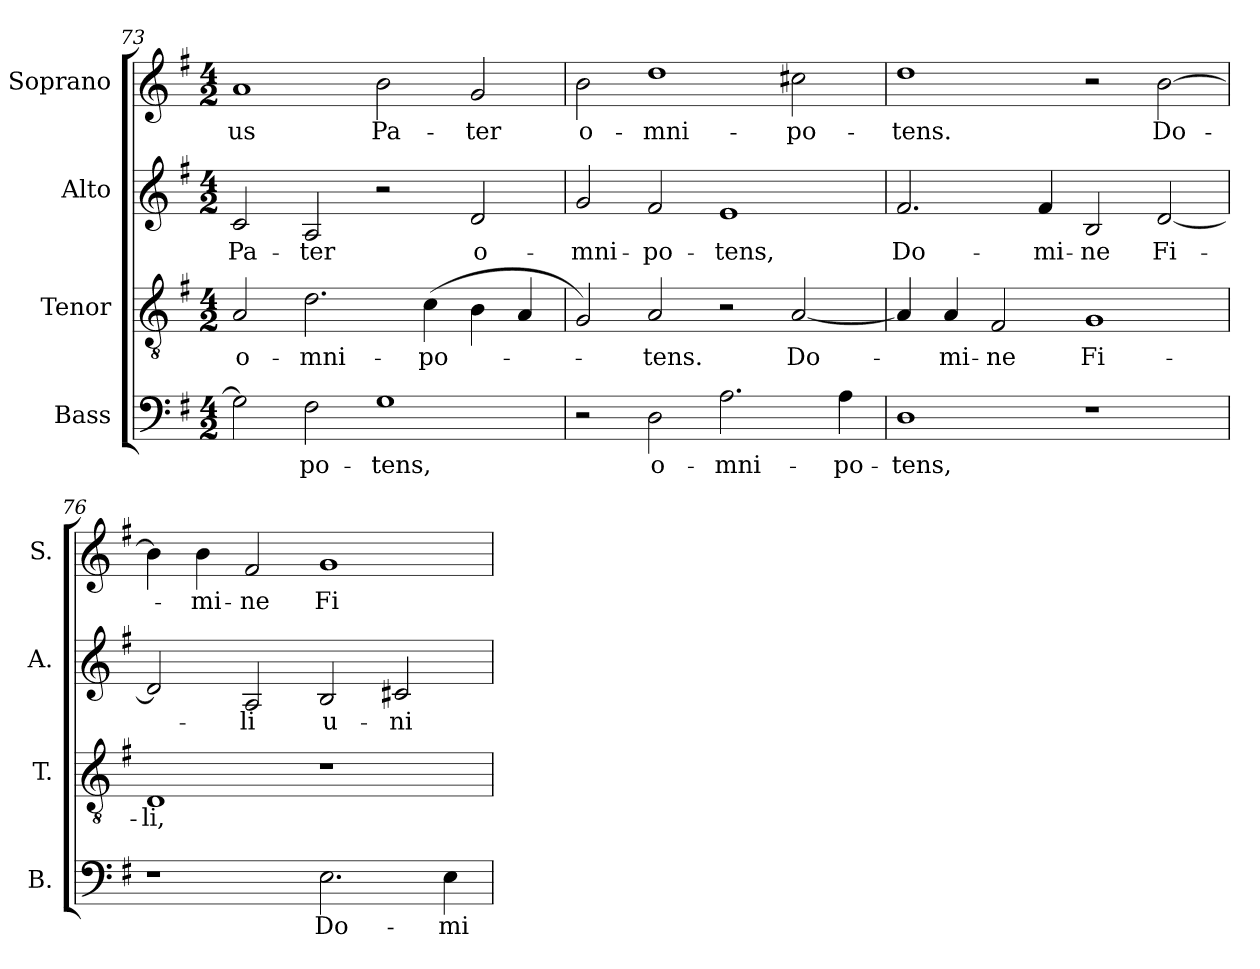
**kern	**text	**kern	**text	**kern	**text	**kern	**text
*part4	*part4	*part3	*part3	*part2	*part2	*part1	*part1
*staff4	*staff4	*staff3	*staff3	*staff2	*staff2	*staff1	*staff1
*I"Bass	*	*I"Tenor	*	*I"Alto	*	*I"Soprano	*
*I'B.	*	*I'T.	*	*I'A.	*	*I'S.	*
*clefF4	*	*clefGv2	*	*clefG2	*	*clefG2	*
*	*	*ITrd7c12	*	*	*	*	*
*k[f#]	*	*k[f#]	*	*k[f#]	*	*k[f#]	*
*G:	*	*G:	*	*G:	*	*G:	*
*M4/2	*	*M4/2	*	*M4/2	*	*M4/2	*
=73	=73	=73	=73	=73	=73	=73	=73
!	!	!	!LO:LY:b:color=#000000	!	!	!	!
!	!	!	!	!	!LO:LY:b:color=#000000	!	!
!	!	!	!	!	!	!	!LO:LY:b:color=#000000
2Gi\]	.	2AAi/	o-	2ci/	Pa-	1ai	-us
!	!LO:LY:b:color=#000000	!	!	!	!	!	!
!	!	!	!LO:LY:b:color=#000000	!	!	!	!
!	!	!	!	!	!LO:LY:b:color=#000000	!	!
2F#i\	-po-	2.Di\	-mni-	2Ai/	-ter	.	.
!	!LO:LY:b:color=#000000	!	!	!	!	!	!
!	!	!	!	!	!	!	!LO:LY:b:color=#000000
1Gi	-tens,	.	.	2r	.	2bi\	Pa-
!	!	!	!LO:LY:b:color=#000000	!	!	!	!
.	.	(4Ci\	-po-	.	.	.	.
!	!	!	!	!	!LO:LY:b:color=#000000	!	!
!	!	!	!	!	!	!	!LO:LY:b:color=#000000
.	.	4BBi\	.	2di/	o-	2gi/	-ter
.	.	4AAi/	.	.	.	.	.
=74	=74	=74	=74	=74	=74	=74	=74
!	!	!	!	!	!LO:LY:b:color=#000000	!	!
!	!	!	!	!	!	!	!LO:LY:b:color=#000000
2r	.	2GGi/)	.	2gi/	-mni-	2bi\	o-
!	!LO:LY:b:color=#000000	!	!	!	!	!	!
!	!	!	!LO:LY:b:color=#000000	!	!	!	!
!	!	!	!	!	!LO:LY:b:color=#000000	!	!
!	!	!	!	!	!	!	!LO:LY:b:color=#000000
2Di\	o-	2AAi/	-tens.	2f#i/	-po-	1ddi	-mni-
!	!LO:LY:b:color=#000000	!	!	!	!	!	!
!	!	!	!	!	!LO:LY:b:color=#000000	!	!
2.Ai\	-mni-	2r	.	1ei	-tens,	.	.
!	!	!	!LO:LY:b:color=#000000	!	!	!	!
!	!	!	!	!	!	!	!LO:LY:b:color=#000000
.	.	[2AAi/	Do-	.	.	2cc#Xi\	-po-
!	!LO:LY:b:color=#000000	!	!	!	!	!	!
4Ai\	-po-	.	.	.	.	.	.
=75	=75	=75	=75	=75	=75	=75	=75
!	!LO:LY:b:color=#000000	!	!	!	!	!	!
!	!	!	!	!	!LO:LY:b:color=#000000	!	!
!	!	!	!	!	!	!	!LO:LY:b:color=#000000
1Di	-tens,	4AAi/]	.	2.f#i/	Do-	1ddi	-tens.
!	!	!	!LO:LY:b:color=#000000	!	!	!	!
.	.	4AAi/	-mi-	.	.	.	.
!	!	!	!LO:LY:b:color=#000000	!	!	!	!
.	.	2FF#i/	-ne	.	.	.	.
!	!	!	!	!	!LO:LY:b:color=#000000	!	!
.	.	.	.	4f#i/	-mi-	.	.
!	!	!	!LO:LY:b:color=#000000	!	!	!	!
!	!	!	!	!	!LO:LY:b:color=#000000	!	!
1r	.	1GGi	Fi-	2Bi/	-ne	2r	.
!	!	!	!	!	!LO:LY:b:color=#000000	!	!
!	!	!	!	!	!	!	!LO:LY:b:color=#000000
.	.	.	.	[2di/	Fi-	[2bi\	Do-
=76	=76	=76	=76	=76	=76	=76	=76
!	!	!	!LO:LY:b:color=#000000	!	!	!	!
1r	.	1DDi	-li,	2di/]	.	4bi\]	.
!	!	!	!	!	!	!	!LO:LY:b:color=#000000
.	.	.	.	.	.	4bi\	-mi-
!	!	!	!	!	!LO:LY:b:color=#000000	!	!
!	!	!	!	!	!	!	!LO:LY:b:color=#000000
.	.	.	.	2Ai/	-li	2f#i/	-ne
!	!LO:LY:b:color=#000000	!	!	!	!	!	!
!	!	!	!	!	!LO:LY:b:color=#000000	!	!
!	!	!	!	!	!	!	!LO:LY:b:color=#000000
2.Ei\	Do-	1r	.	2Bi/	u-	1gi	Fi-
!	!	!	!	!	!LO:LY:b:color=#000000	!	!
.	.	.	.	2c#Xi/	-ni-	.	.
!	!LO:LY:b:color=#000000	!	!	!	!	!	!
4Ei\	-mi-	.	.	.	.	.	.
=	=	=	=	=	=	=	=
*-	*-	*-	*-	*-	*-	*-	*-
